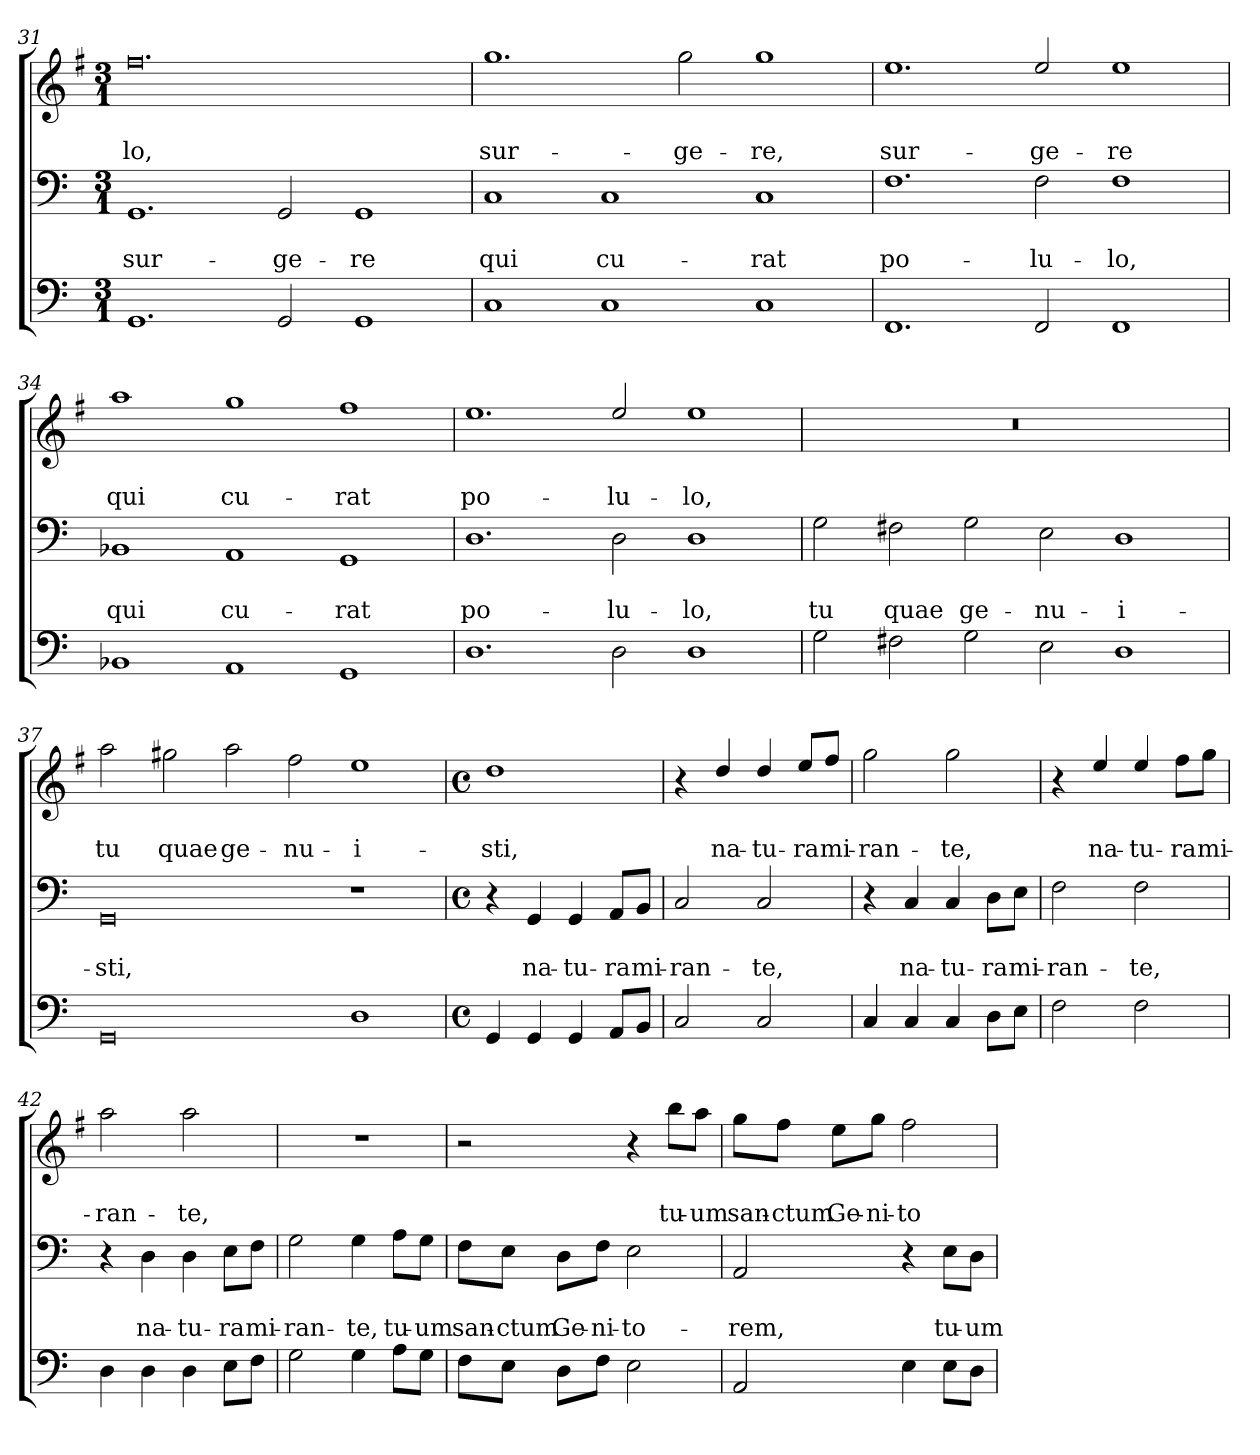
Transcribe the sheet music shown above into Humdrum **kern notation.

**kern	**kern	**text	**text	**kern	**text	**text
*part3	*part2	*part2	*part2	*part1	*part1	*part1
*staff3	*staff2	*staff2	*staff2	*staff1	*staff1	*staff1
*clefF4	*clefF4	*	*	*clefG2	*	*
*	*	*	*	*ITrd4c7	*	*
*k[]	*k[]	*	*	*k[]	*	*
*C:	*C:	*	*	*C:	*	*
*M3/1	*M3/1	*	*	*M3/1	*	*
=31	=31	=31	=31	=31	=31	=31
!	!	!	!LO:LY:b	!	!	!LO:LY:b
1.GG	1.GG	.	sur-	0.b	.	-lo,
!	!	!	!LO:LY:b	!	!	!
2GG/	2GG/	.	-ge-	.	.	.
!	!	!	!LO:LY:b	!	!	!
1GG	1GG	.	-re	.	.	.
!!LO:LB:g=z
=32	=32	=32	=32	=32	=32	=32
!	!	!	!LO:LY:b	!	!	!LO:LY:b
1C	1C	.	qui	1.cc	.	sur-
!	!	!	!LO:LY:b	!	!	!
1C	1C	.	cu-	.	.	.
!	!	!	!	!	!	!LO:LY:b
.	.	.	.	2cc\	.	-ge-
!	!	!	!LO:LY:b	!	!	!LO:LY:b
1C	1C	.	-rat	1cc	.	-re,
=33	=33	=33	=33	=33	=33	=33
!	!	!	!LO:LY:b	!	!	!LO:LY:b
1.FF	1.F	.	po-	1.a	.	sur-
!	!	!	!LO:LY:b	!	!	!LO:LY:b
2FF/	2F\	.	-lu-	2a/	.	-ge-
!	!	!	!LO:LY:b	!	!	!LO:LY:b
1FF	1F	.	-lo,	1a	.	-re
=34	=34	=34	=34	=34	=34	=34
!	!	!	!LO:LY:b	!	!	!LO:LY:b
1BB-X	1BB-X	.	qui	1dd	.	qui
!	!	!	!LO:LY:b	!	!	!LO:LY:b
1AA	1AA	.	cu-	1cc	.	cu-
!	!	!	!LO:LY:b	!	!	!LO:LY:b
1GG	1GG	.	-rat	1b	.	-rat
=35	=35	=35	=35	=35	=35	=35
!	!	!	!LO:LY:b	!	!	!LO:LY:b
1.D	1.D	.	po-	1.a	.	po-
!	!	!	!LO:LY:b	!	!	!LO:LY:b
2D\	2D\	.	-lu-	2a/	.	-lu-
!	!	!	!LO:LY:b	!	!	!LO:LY:b
1D	1D	.	-lo,	1a	.	-lo,
=36	=36	=36	=36	=36	=36	=36
!	!	!	!LO:LY:b	!	!	!
2G\	2G\	.	tu	0.r	.	.
!	!	!	!LO:LY:b	!	!	!
2F#X\	2F#X\	.	quae	.	.	.
!	!	!	!LO:LY:b	!	!	!
2G\	2G\	.	ge-	.	.	.
!	!	!	!LO:LY:b	!	!	!
2E\	2E\	.	-nu-	.	.	.
!	!	!	!LO:LY:b	!	!	!
1D	1D	.	-i-	.	.	.
=37	=37	=37	=37	=37	=37	=37
!	!	!	!LO:LY:b	!	!	!LO:LY:b
0GG	0GG	.	-sti,	2dd\	.	tu
!	!	!	!	!	!	!LO:LY:b
.	.	.	.	2cc#X\	.	quae
!	!	!	!	!	!	!LO:LY:b
.	.	.	.	2dd\	.	ge-
!	!	!	!	!	!	!LO:LY:b
.	.	.	.	2b\	.	-nu-
!	!	!	!	!	!	!LO:LY:b
1D	1r	.	.	1a	.	-i-
!!LO:LB:g=z
=38	=38	=38	=38	=38	=38	=38
*M4/4	*M4/4	*	*	*M4/4	*	*
*met(c)	*met(c)	*	*	*met(c)	*	*
!	!	!	!	!	!	!LO:LY:b
4GG/	4r	.	.	1g	.	-sti,
!	!	!	!LO:LY:b	!	!	!
4GG/	4GG/	.	na-	.	.	.
!	!	!	!LO:LY:b	!	!	!
4GG/	4GG/	.	-tu-	.	.	.
!	!	!	!LO:LY:b	!	!	!
8AA/L	8AA/L	.	-ra	.	.	.
!	!	!	!LO:LY:b	!	!	!
8BB/J	8BB/J	.	mi-	.	.	.
=39	=39	=39	=39	=39	=39	=39
!	!	!	!LO:LY:b	!	!	!
2C/	2C/	.	-ran-	4r	.	.
!	!	!	!	!	!	!LO:LY:b
.	.	.	.	4g/	.	na-
!	!	!	!LO:LY:b	!	!	!LO:LY:b
2C/	2C/	.	-te,	4g/	.	-tu-
!	!	!	!	!	!	!LO:LY:b
.	.	.	.	8a/L	.	-ra
!	!	!	!	!	!	!LO:LY:b
.	.	.	.	8b/J	.	mi-
=40	=40	=40	=40	=40	=40	=40
!	!	!	!	!	!	!LO:LY:b
4C/	4r	.	.	2cc\	.	-ran-
!	!	!	!LO:LY:b	!	!	!
4C/	4C/	.	na-	.	.	.
!	!	!	!LO:LY:b	!	!	!LO:LY:b
4C/	4C/	.	-tu-	2cc\	.	-te,
!	!	!	!LO:LY:b	!	!	!
8D\L	8D\L	.	-ra	.	.	.
!	!	!	!LO:LY:b	!	!	!
8E\J	8E\J	.	mi-	.	.	.
=41	=41	=41	=41	=41	=41	=41
!	!	!	!LO:LY:b	!	!	!
2F\	2F\	.	-ran-	4r	.	.
!	!	!	!	!	!	!LO:LY:b
.	.	.	.	4a/	.	na-
!	!	!	!LO:LY:b	!	!	!LO:LY:b
2F\	2F\	.	-te,	4a/	.	-tu-
!	!	!	!	!	!	!LO:LY:b
.	.	.	.	8b\L	.	-ra
!	!	!	!	!	!	!LO:LY:b
.	.	.	.	8cc\J	.	mi-
=42	=42	=42	=42	=42	=42	=42
!	!	!	!	!	!	!LO:LY:b
4D\	4r	.	.	2dd\	.	-ran-
!	!	!	!LO:LY:b	!	!	!
4D\	4D\	.	na-	.	.	.
!	!	!	!LO:LY:b	!	!	!LO:LY:b
4D\	4D\	.	-tu-	2dd\	.	-te,
!	!	!	!LO:LY:b	!	!	!
8E\L	8E\L	.	-ra	.	.	.
!	!	!	!LO:LY:b	!	!	!
8F\J	8F\J	.	mi-	.	.	.
!!LO:LB:g=z
=43	=43	=43	=43	=43	=43	=43
!	!	!	!LO:LY:b	!	!	!
2G\	2G\	.	-ran-	1r	.	.
!	!	!	!LO:LY:b	!	!	!
4G\	4G\	.	-te,	.	.	.
!	!	!	!LO:LY:b	!	!	!
8A\L	8A\L	.	tu-	.	.	.
!	!	!	!LO:LY:b	!	!	!
8G\J	8G\J	.	-um	.	.	.
=44	=44	=44	=44	=44	=44	=44
!	!	!	!LO:LY:b	!	!	!
8F\L	8F\L	.	san-	2r	.	.
!	!	!	!LO:LY:b	!	!	!
8E\J	8E\J	.	-ctum	.	.	.
!	!	!	!LO:LY:b	!	!	!
8D\L	8D\L	.	Ge-	.	.	.
!	!	!	!LO:LY:b	!	!	!
8F\J	8F\J	.	-ni-	.	.	.
!	!	!	!LO:LY:b	!	!	!
2E\	2E\	.	-to-	4r	.	.
!	!	!	!	!	!	!LO:LY:b
.	.	.	.	8ee\L	.	tu-
!	!	!	!	!	!	!LO:LY:b
.	.	.	.	8dd\J	.	-um
=45	=45	=45	=45	=45	=45	=45
!	!	!	!LO:LY:b	!	!	!LO:LY:b
2AA/	2AA/	.	-rem,	8cc\L	.	san-
!	!	!	!	!	!	!LO:LY:b
.	.	.	.	8b\J	.	-ctum
!	!	!	!	!	!	!LO:LY:b
.	.	.	.	8a\L	.	Ge-
!	!	!	!	!	!	!LO:LY:b
.	.	.	.	8cc\J	.	-ni-
!	!	!	!	!	!	!LO:LY:b
4E\	4r	.	.	2b\	.	-to-
!	!	!	!LO:LY:b	!	!	!
8E\L	8E\L	.	tu-	.	.	.
!	!	!	!LO:LY:b	!	!	!
8D\J	8D\J	.	-um	.	.	.
=	=	=	=	=	=	=
*-	*-	*-	*-	*-	*-	*-
